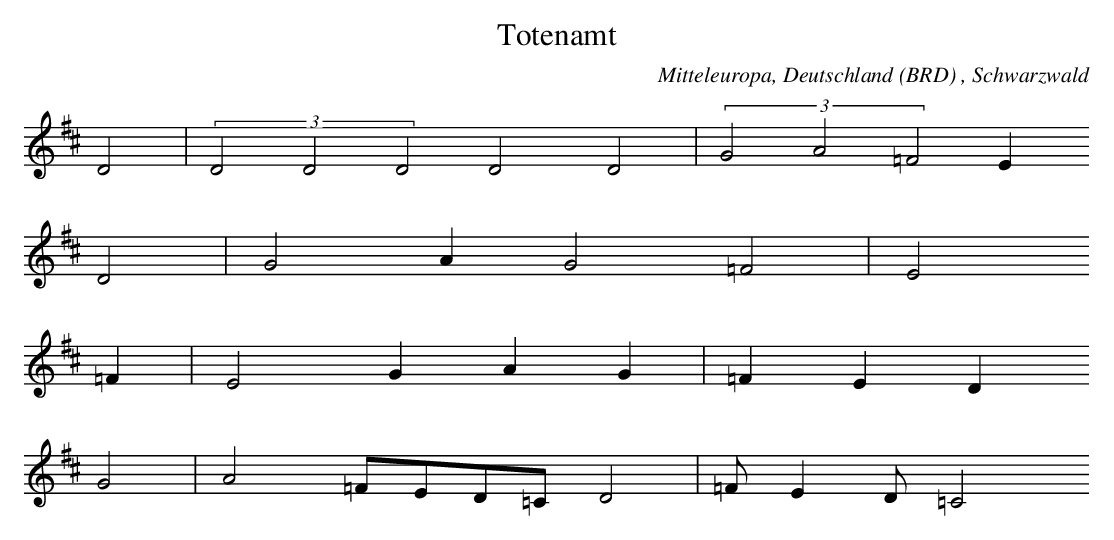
X:1
T: Totenamt
O: Mitteleuropa, Deutschland (BRD) , Schwarzwald
M: none
L: 1/8
K: D
D4 | (3D4D4D4D4D4 | (3G4A4=F4E2
D4 | G4A2G4=F4 | E4
=F2 | E4G2A2G2 | =F2E2D2
G4 | A4=FED=CD4 | =FE2D=C4
